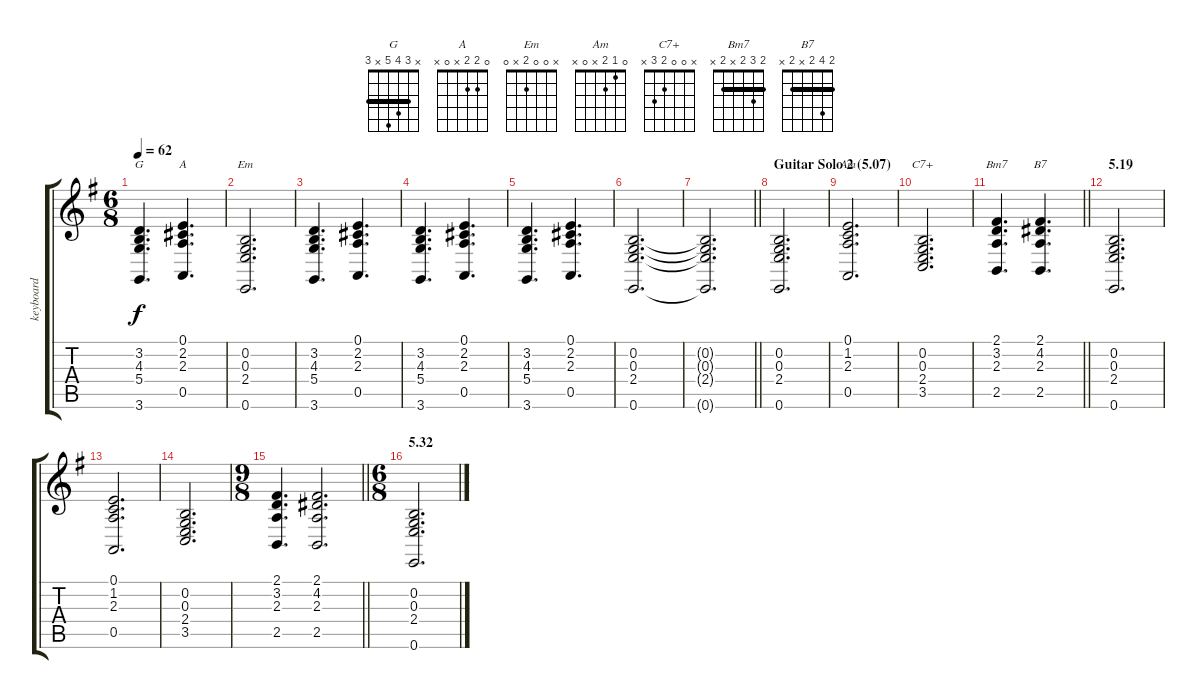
\track ("keyboard" "keyboard") {instrument stringensemble1}
\staff {score tabs}
\tuning (E4 B3 G3 D3 A2 E2) {hide}
\chord ("G" x 3 4 5 x 3) {barre 3}
\chord ("A" 0 2 2 x 0 x)
\chord ("Em" x 0 0 2 x 0)
\chord ("Am" 0 1 2 x 0 x)
\chord ("C7+" x 0 0 2 3 x)
\chord ("Bm7" 2 3 2 x 2 x) {barre 2}
\chord ("B7" 2 4 2 x 2 x) {barre 2}
\ts (6 8)
\tempo 62
\clef g2
\ks g
(3.2 4.3 5.4 3.6).4{d ch "G" dy f} (0.1 2.2 2.3 0.5).4{d ch "A"} |
(0.2 0.3 2.4 0.6).2{d ch "Em"} |
(3.2 4.3 5.4 3.6).4{d} (0.1 2.2 2.3 0.5).4{d} |
(3.2 4.3 5.4 3.6).4{d} (0.1 2.2 2.3 0.5).4{d} |
(3.2 4.3 5.4 3.6).4{d} (0.1 2.2 2.3 0.5).4{d} |
(0.2 0.3 2.4 0.6).2{d} |
\barLineRight lightlight
(0.2{t} 0.3{t} 2.4{t} 0.6{t}).2{d} |
\section ("" "Guitar Solo 2 (5.07)")
(0.2 0.3 2.4 0.6).2{d} |
(0.1 1.2 2.3 0.5).2{d ch "Am"} |
(0.2 0.3 2.4 3.5).2{d ch "C7+"} |
\barLineRight lightlight
(2.1 3.2 2.3 2.5).4{d ch "Bm7"} (2.1 4.2 2.3 2.5).4{d ch "B7"} |
\section ("" "5.19")
(0.2 0.3 2.4 0.6).2{d} |
(0.1 1.2 2.3 0.5).2{d} |
(0.2 0.3 2.4 3.5).2{d} |
\ts (9 8)
\barLineRight lightlight
(2.1 3.2 2.3 2.5).4{d} (2.1 4.2 2.3 2.5).2{d} |
\ts (6 8)
\section ("" "5.32")
(0.2 0.3 2.4 0.6).2{d}
